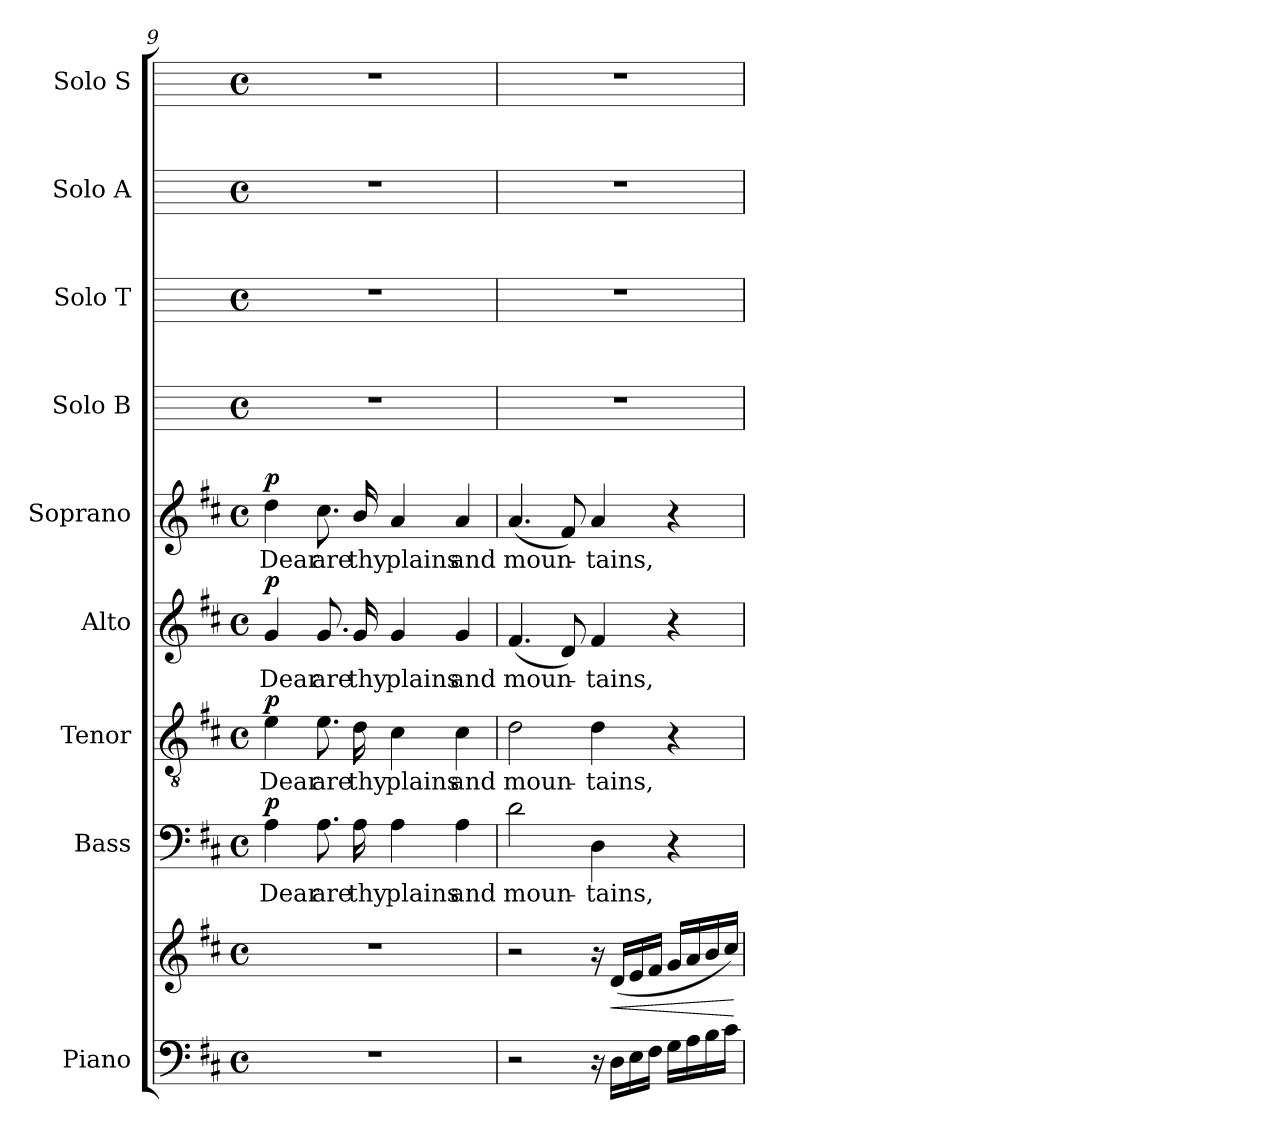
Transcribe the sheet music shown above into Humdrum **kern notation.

**kern	**kern	**dynam	**kern	**text	**dynam	**kern	**text	**dynam	**kern	**text	**dynam	**kern	**text	**dynam	**kern	**kern	**kern	**kern
*part9	*part9	*part9	*part8	*part8	*part8	*part7	*part7	*part7	*part6	*part6	*part6	*part5	*part5	*part5	*part4	*part3	*part2	*part1
*staff10	*staff9	*staff9/10	*staff8	*staff8	*staff8	*staff7	*staff7	*staff7	*staff6	*staff6	*staff6	*staff5	*staff5	*staff5	*staff4	*staff3	*staff2	*staff1
*I"Piano	*	*	*I"Bass	*	*	*I"Tenor	*	*	*I"Alto	*	*	*I"Soprano	*	*	*I"Solo B	*I"Solo T	*I"Solo A	*I"Solo S
*I'Piano	*	*	*I'Bass	*	*	*I'Tenor	*	*	*I'Alto	*	*	*I'Soprano	*	*	*I'Solo B	*I'Solo T	*I'Solo A	*I'Solo S
*clefF4	*clefG2	*	*clefF4	*	*	*clefGv2	*	*	*clefG2	*	*	*clefG2	*	*	*	*	*	*
*k[f#c#]	*k[f#c#]	*	*k[f#c#]	*	*	*k[f#c#]	*	*	*k[f#c#]	*	*	*k[f#c#]	*	*	*	*	*	*
*D:	*D:	*	*D:	*	*	*D:	*	*	*D:	*	*	*D:	*	*	*	*	*	*
*M4/4	*M4/4	*	*M4/4	*	*	*M4/4	*	*	*M4/4	*	*	*M4/4	*	*	*M4/4	*M4/4	*M4/4	*M4/4
*met(c)	*met(c)	*	*met(c)	*	*	*met(c)	*	*	*met(c)	*	*	*met(c)	*	*	*met(c)	*met(c)	*met(c)	*met(c)
=9	=9	=9	=9	=9	=9	=9	=9	=9	=9	=9	=9	=9	=9	=9	=9	=9	=9	=9
!	!	!	!	!LO:LY:b	!LO:DY:b	!	!LO:LY:b	!LO:DY:b	!	!LO:LY:b	!LO:DY:b	!	!LO:LY:b	!LO:DY:b	!	!	!	!
1r	1r	.	4A	Dear	p	4e	Dear	p	4g	Dear	p	4dd	Dear	p	1r	1r	1r	1r
!	!	!	!	!LO:LY:b	!	!	!LO:LY:b	!	!	!LO:LY:b	!	!	!LO:LY:b	!	!	!	!	!
.	.	.	8.A	are	.	8.e	are	.	8.g	are	.	8.cc#	are	.	.	.	.	.
!	!	!	!	!LO:LY:b	!	!	!LO:LY:b	!	!	!LO:LY:b	!	!	!LO:LY:b	!	!	!	!	!
.	.	.	16A	thy	.	16d	thy	.	16g	thy	.	16b/	thy	.	.	.	.	.
!	!	!	!	!LO:LY:b	!	!	!LO:LY:b	!	!	!LO:LY:b	!	!	!LO:LY:b	!	!	!	!	!
.	.	.	4A	plains	.	4c#	plains	.	4g	plains	.	4a	plains	.	.	.	.	.
!	!	!	!	!LO:LY:b	!	!	!LO:LY:b	!	!	!LO:LY:b	!	!	!LO:LY:b	!	!	!	!	!
.	.	.	4A	and	.	4c#	and	.	4g	and	.	4a	and	.	.	.	.	.
=10	=10	=10	=10	=10	=10	=10	=10	=10	=10	=10	=10	=10	=10	=10	=10	=10	=10	=10
!	!	!	!	!LO:LY:b	!	!	!LO:LY:b	!	!	!LO:LY:b	!	!	!LO:LY:b	!	!	!	!	!
2r	2r	.	2d	moun-	.	2d	moun-	.	(<4.f#	moun-	.	(<4.a	moun-	.	1r	1r	1r	1r
.	.	.	.	.	.	.	.	.	8d)	.	.	8f#)	.	.	.	.	.	.
!	!	!	!	!LO:LY:b	!	!	!LO:LY:b	!	!	!LO:LY:b	!	!	!LO:LY:b	!	!	!	!	!
16r	16r	.	4D	-tains,	.	4d	-tains,	.	4f#	tains,	.	4a	tains,	.	.	.	.	.
!	!	!LO:HP:b	!	!	!	!	!	!	!	!	!	!	!	!	!	!	!	!
16DLL	(<16dLL	<	.	.	.	.	.	.	.	.	.	.	.	.	.	.	.	.
16E	16e	.	.	.	.	.	.	.	.	.	.	.	.	.	.	.	.	.
16F#JJ	16f#JJ	.	.	.	.	.	.	.	.	.	.	.	.	.	.	.	.	.
16GLL	16gLL	.	4r	.	.	4r	.	.	4r	.	.	4r	.	.	.	.	.	.
16A	16a	.	.	.	.	.	.	.	.	.	.	.	.	.	.	.	.	.
16B	16b	.	.	.	.	.	.	.	.	.	.	.	.	.	.	.	.	.
16c#JJ	16cc#JJ)	.	.	.	.	.	.	.	.	.	.	.	.	.	.	.	.	.
.	.	[	.	.	.	.	.	.	.	.	.	.	.	.	.	.	.	.
=	=	=	=	=	=	=	=	=	=	=	=	=	=	=	=	=	=	=
*-	*-	*-	*-	*-	*-	*-	*-	*-	*-	*-	*-	*-	*-	*-	*-	*-	*-	*-
